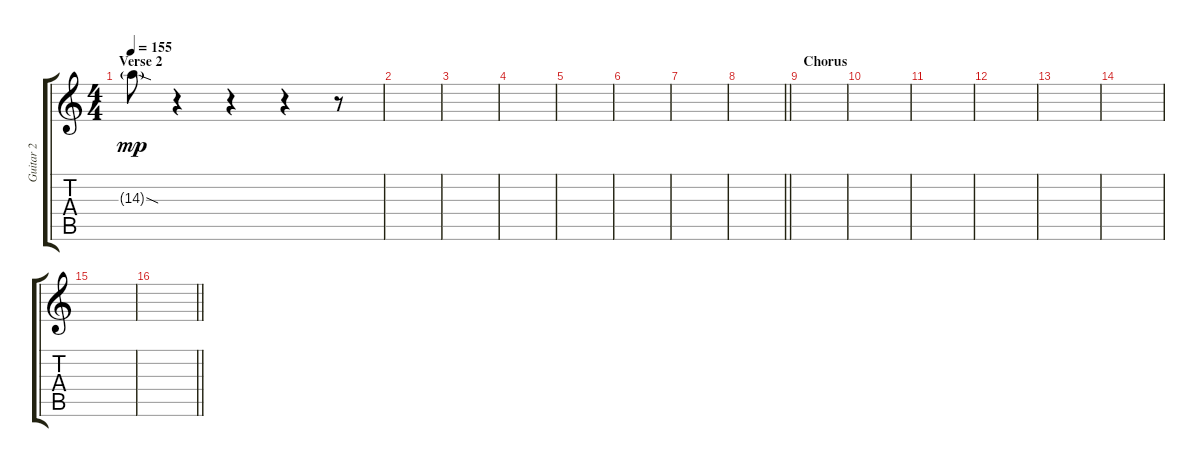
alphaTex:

\track ("Guitar 2" "Guitar 2") {instrument overdrivenguitar}
\staff {score tabs}
\tuning (E4 B3 G3 D3 A2 D2) {hide}
\ts (4 4)
\section ("" "Verse 2")
\tempo 155
\clef g2
\ks c
14.3{sod g}.8{dy mp} r.4 r.4 r.4 r.8 |
|
|
|
|
|
|
\barLineRight lightlight
|
\section ("" "Chorus")
|
|
|
|
|
|
|
\barLineRight lightlight
